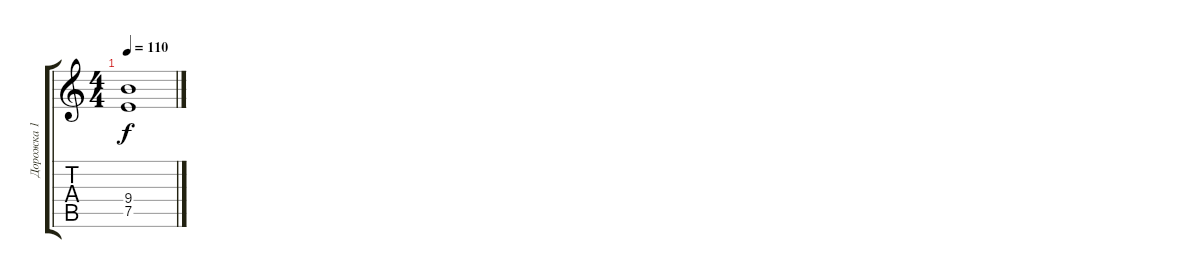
\track ("Дорожка 1" "Дорожка 1") {instrument distortionguitar}
\staff {score tabs}
\tuning (E4 B3 G3 D3 A2 E2) {hide}
\ts (4 4)
\tempo 110
\clef g2
\ks c
(9.4 7.5).1{dy f volume 0}
